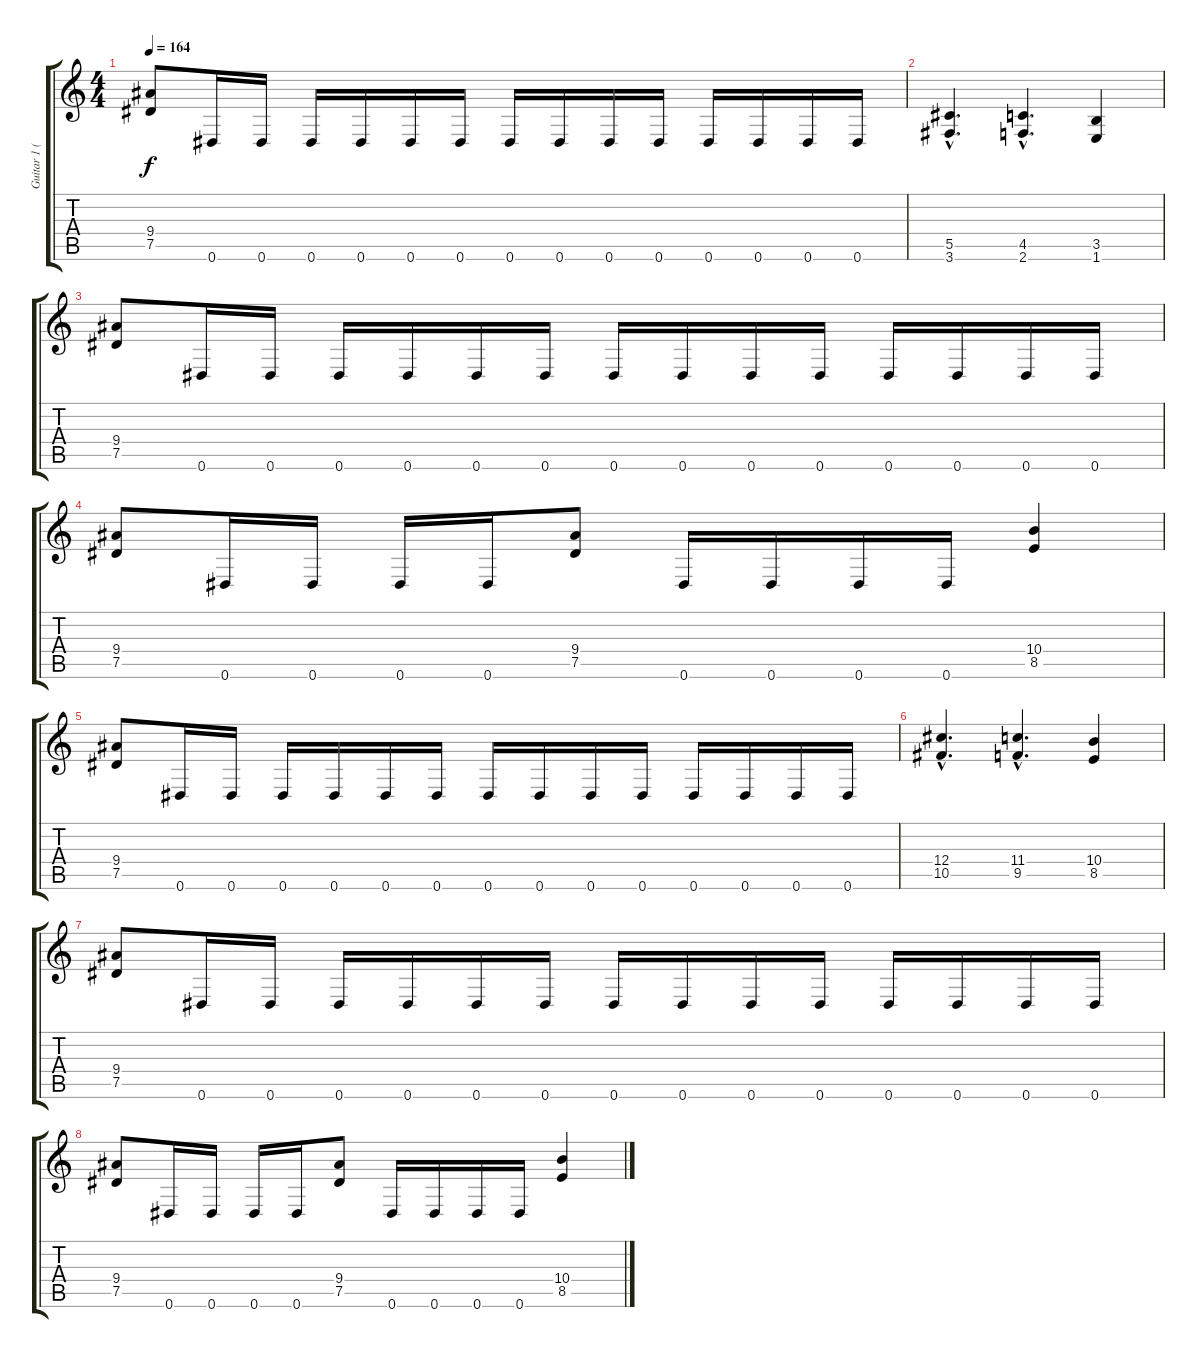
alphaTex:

\track ("Guitar 1 (Jeff)" "Guitar 1 (") {instrument distortionguitar}
\staff {score tabs}
\tuning (Eb4 Bb3 Gb3 Db3 Ab2 Eb2) {hide}
\ts (4 4)
\tempo 164
\clef g2
\ks c
(9.4 7.5).8{dy f} 0.6.16 0.6.16 0.6.16 0.6.16 0.6.16 0.6.16 0.6.16 0.6.16 0.6.16 0.6.16 0.6.16 0.6.16 0.6.16 0.6.16 |
(5.5{hac} 3.6{hac}).4{d} (4.5{hac} 2.6{hac}).4{d} (3.5 1.6).4 |
(9.4 7.5).8 0.6.16 0.6.16 0.6.16 0.6.16 0.6.16 0.6.16 0.6.16 0.6.16 0.6.16 0.6.16 0.6.16 0.6.16 0.6.16 0.6.16 |
(9.4 7.5).8 0.6.16 0.6.16 0.6.16 0.6.16 (9.4 7.5).8 0.6.16 0.6.16 0.6.16 0.6.16 (10.4 8.5).4 |
(9.4 7.5).8 0.6.16 0.6.16 0.6.16 0.6.16 0.6.16 0.6.16 0.6.16 0.6.16 0.6.16 0.6.16 0.6.16 0.6.16 0.6.16 0.6.16 |
(12.4{hac} 10.5{hac}).4{d} (11.4{hac} 9.5{hac}).4{d} (10.4 8.5).4 |
(9.4 7.5).8 0.6.16 0.6.16 0.6.16 0.6.16 0.6.16 0.6.16 0.6.16 0.6.16 0.6.16 0.6.16 0.6.16 0.6.16 0.6.16 0.6.16 |
(9.4 7.5).8 0.6.16 0.6.16 0.6.16 0.6.16 (9.4 7.5).8 0.6.16 0.6.16 0.6.16 0.6.16 (10.4 8.5).4
